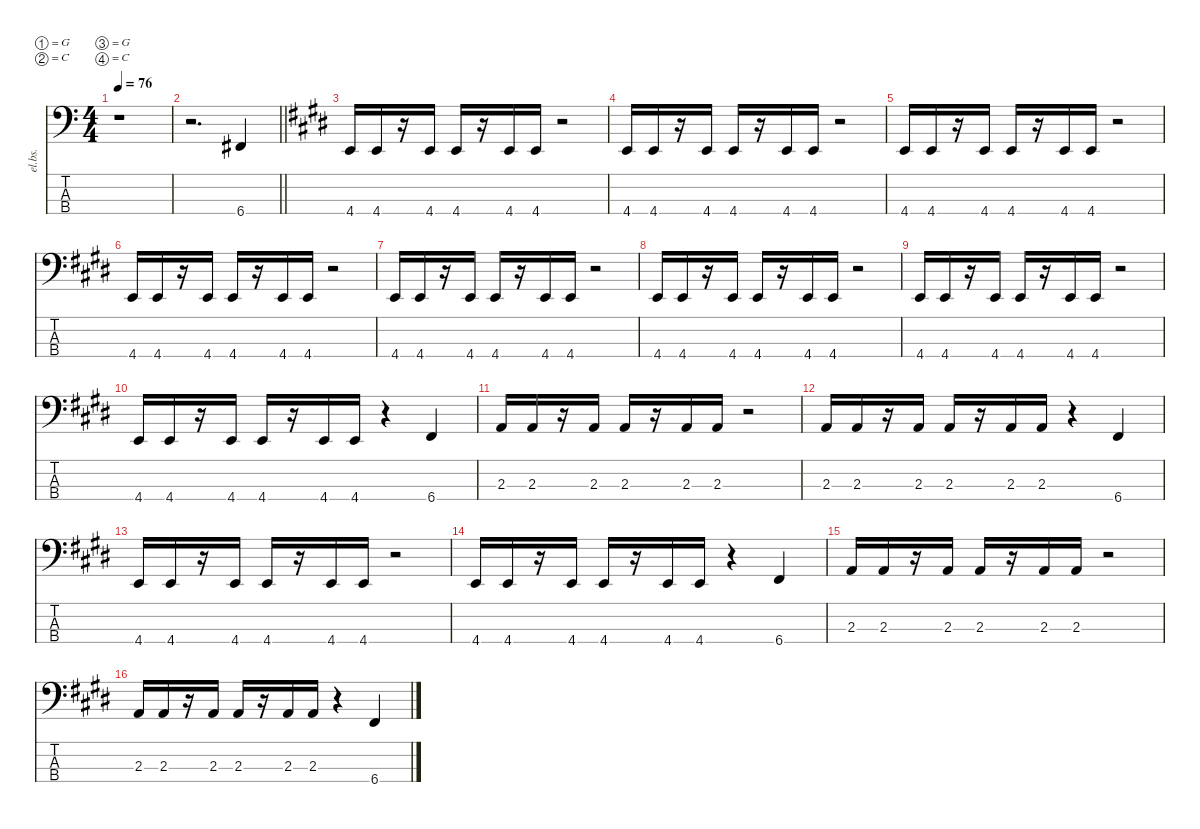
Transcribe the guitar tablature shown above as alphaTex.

\defaultSystemsLayout 4
\hideDynamics
\bracketExtendMode nobrackets
\otherSystemsTrackNameOrientation horizontal
\track ("Bass" "el.bs.") {defaultSystemsLayout 8 instrument electricbassfinger}
\staff {score tabs}
\tuning (G2 C2 G1 C1)
\ts (4 4)
\tempo 76
\clef f4
\ks c
r.1{dy f beam Down} |
\barLineRight lightlight
r.2{d beam Down} 6.4{acc #}.4{beam Up} |
\ks e
4.4{acc forcenatural}.16{beam Up} 4.4{acc forcenatural}.16{beam Up} r.16{beam Up} 4.4{acc forcenatural}.16{beam Up} 4.4{acc forcenatural}.16{beam Up} r.16{beam Up} 4.4{acc forcenatural}.16{beam Up} 4.4{acc forcenatural}.16{beam Up} r.2{beam Up} |
4.4{acc forcenatural}.16{beam Up} 4.4{acc forcenatural}.16{beam Up} r.16{beam Up} 4.4{acc forcenatural}.16{beam Up} 4.4{acc forcenatural}.16{beam Up} r.16{beam Up} 4.4{acc forcenatural}.16{beam Up} 4.4{acc forcenatural}.16{beam Up} r.2{beam Up} |
4.4{acc forcenatural}.16{beam Up} 4.4{acc forcenatural}.16{beam Up} r.16{beam Up} 4.4{acc forcenatural}.16{beam Up} 4.4{acc forcenatural}.16{beam Up} r.16{beam Up} 4.4{acc forcenatural}.16{beam Up} 4.4{acc forcenatural}.16{beam Up} r.2{beam Up} |
4.4{acc forcenatural}.16{beam Up} 4.4{acc forcenatural}.16{beam Up} r.16{beam Up} 4.4{acc forcenatural}.16{beam Up} 4.4{acc forcenatural}.16{beam Up} r.16{beam Up} 4.4{acc forcenatural}.16{beam Up} 4.4{acc forcenatural}.16{beam Up} r.2{beam Up} |
4.4{acc forcenatural}.16{beam Up} 4.4{acc forcenatural}.16{beam Up} r.16{beam Up} 4.4{acc forcenatural}.16{beam Up} 4.4{acc forcenatural}.16{beam Up} r.16{beam Up} 4.4{acc forcenatural}.16{beam Up} 4.4{acc forcenatural}.16{beam Up} r.2{beam Up} |
4.4{acc forcenatural}.16{beam Up} 4.4{acc forcenatural}.16{beam Up} r.16{beam Up} 4.4{acc forcenatural}.16{beam Up} 4.4{acc forcenatural}.16{beam Up} r.16{beam Up} 4.4{acc forcenatural}.16{beam Up} 4.4{acc forcenatural}.16{beam Up} r.2{beam Up} |
4.4{acc forcenatural}.16{beam Up} 4.4{acc forcenatural}.16{beam Up} r.16{beam Up} 4.4{acc forcenatural}.16{beam Up} 4.4{acc forcenatural}.16{beam Up} r.16{beam Up} 4.4{acc forcenatural}.16{beam Up} 4.4{acc forcenatural}.16{beam Up} r.2{beam Up} |
4.4{acc forcenatural}.16{beam Up} 4.4{acc forcenatural}.16{beam Up} r.16{beam Up} 4.4{acc forcenatural}.16{beam Up} 4.4{acc forcenatural}.16{beam Up} r.16{beam Up} 4.4{acc forcenatural}.16{beam Up} 4.4{acc forcenatural}.16{beam Up} r.4{beam Up} 6.4{acc #}.4{beam Up} |
2.3{acc forcenatural}.16{beam Up} 2.3{acc forcenatural}.16{beam Up} r.16{beam Up} 2.3{acc forcenatural}.16{beam Up} 2.3{acc forcenatural}.16{beam Up} r.16{beam Up} 2.3{acc forcenatural}.16{beam Up} 2.3{acc forcenatural}.16{beam Up} r.2{beam Up} |
2.3{acc forcenatural}.16{beam Up} 2.3{acc forcenatural}.16{beam Up} r.16{beam Up} 2.3{acc forcenatural}.16{beam Up} 2.3{acc forcenatural}.16{beam Up} r.16{beam Up} 2.3{acc forcenatural}.16{beam Up} 2.3{acc forcenatural}.16{beam Up} r.4{beam Up} 6.4{acc #}.4{beam Up} |
4.4{acc forcenatural}.16{beam Up} 4.4{acc forcenatural}.16{beam Up} r.16{beam Up} 4.4{acc forcenatural}.16{beam Up} 4.4{acc forcenatural}.16{beam Up} r.16{beam Up} 4.4{acc forcenatural}.16{beam Up} 4.4{acc forcenatural}.16{beam Up} r.2{beam Up} |
4.4{acc forcenatural}.16{beam Up} 4.4{acc forcenatural}.16{beam Up} r.16{beam Up} 4.4{acc forcenatural}.16{beam Up} 4.4{acc forcenatural}.16{beam Up} r.16{beam Up} 4.4{acc forcenatural}.16{beam Up} 4.4{acc forcenatural}.16{beam Up} r.4{beam Up} 6.4{acc #}.4{beam Up} |
2.3{acc forcenatural}.16{beam Up} 2.3{acc forcenatural}.16{beam Up} r.16{beam Up} 2.3{acc forcenatural}.16{beam Up} 2.3{acc forcenatural}.16{beam Up} r.16{beam Up} 2.3{acc forcenatural}.16{beam Up} 2.3{acc forcenatural}.16{beam Up} r.2{beam Up} |
2.3{acc forcenatural}.16{beam Up} 2.3{acc forcenatural}.16{beam Up} r.16{beam Up} 2.3{acc forcenatural}.16{beam Up} 2.3{acc forcenatural}.16{beam Up} r.16{beam Up} 2.3{acc forcenatural}.16{beam Up} 2.3{acc forcenatural}.16{beam Up} r.4{beam Up} 6.4{acc #}.4{beam Up}
